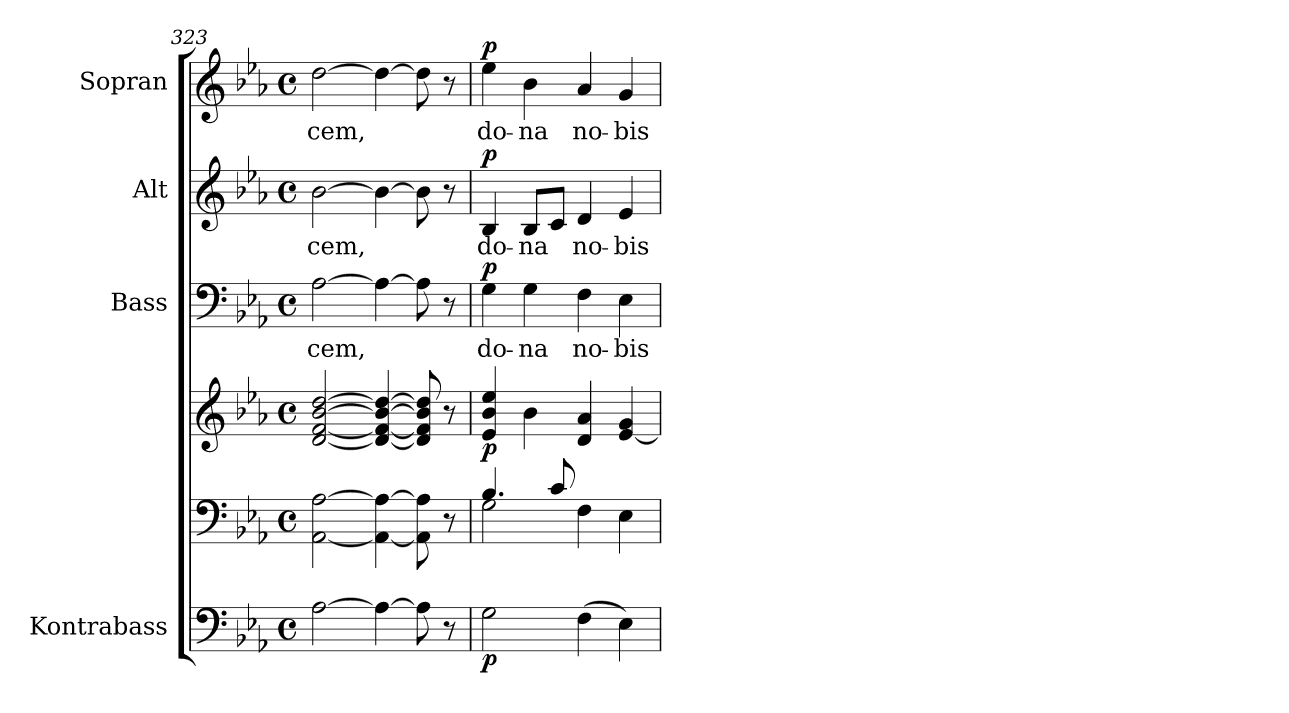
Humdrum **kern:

**kern	**dynam	**kern	**kern	**dynam	**kern	**text	**dynam	**kern	**text	**dynam	**kern	**text	**dynam
*part5	*part5	*part4	*part4	*part4	*part3	*part3	*part3	*part2	*part2	*part2	*part1	*part1	*part1
*staff6	*staff6	*staff5	*staff4	*staff4/5	*staff3	*staff3	*staff3	*staff2	*staff2	*staff2	*staff1	*staff1	*staff1
*I"Kontrabass	*	*	*	*	*I"Bass	*	*	*I"Alt	*	*	*I"Sopran	*	*
*I'Kb.	*	*	*	*	*I'B.	*	*	*I'A.	*	*	*I'S.	*	*
*clefF4	*	*clefF4	*clefG2	*	*clefF4	*	*	*clefG2	*	*	*clefG2	*	*
*ITrd7c12	*	*	*	*	*	*	*	*	*	*	*	*	*
*k[b-e-a-]	*	*k[b-e-a-]	*k[b-e-a-]	*	*k[b-e-a-]	*	*	*k[b-e-a-]	*	*	*k[b-e-a-]	*	*
*E-:	*	*E-:	*E-:	*	*E-:	*	*	*E-:	*	*	*E-:	*	*
*M4/4	*	*M4/4	*M4/4	*	*M4/4	*	*	*M4/4	*	*	*M4/4	*	*
*met(c)	*	*met(c)	*met(c)	*	*met(c)	*	*	*met(c)	*	*	*met(c)	*	*
=323	=323	=323	=323	=323	=323	=323	=323	=323	=323	=323	=323	=323	=323
!	!	!	!	!	!	!LO:LY:b	!	!	!LO:LY:b	!	!	!LO:LY:b	!
[2AA-\	.	[2AA-\ [2A-\	[2d/ [2f/ [2b-/ [2dd/	.	[2A-\	-cem,	.	[2b-\	-cem,	.	[2dd\	-cem,	.
4AA-\_	.	4AA-\_ 4A-\_	4d/_ 4f/_ 4b-/_ 4dd/_	.	4A-\_	.	.	4b-\_	.	.	4dd\_	.	.
8AA-\]	.	8AA-\] 8A-\]	8d/] 8f/] 8b-/] 8dd/]	.	8A-\]	.	.	8b-\]	.	.	8dd\]	.	.
8r	.	8r	8r	.	8r	.	.	8r	.	.	8r	.	.
=324	=324	=324	=324	=324	=324	=324	=324	=324	=324	=324	=324	=324	=324
*	*	*^	*	*	*	*	*	*	*	*	*	*	*
!	!LO:DY:b	!	!	!	!LO:DY:b	!	!LO:LY:b	!LO:DY:a	!	!LO:LY:b	!LO:DY:a	!	!LO:LY:b	!LO:DY:a
2GG\	p	4.B-/	2G\	4e-/ 4b-/ 4ee-/	p	4G\	do-	p	4B-/	do-	p	4ee-\	do-	p
!	!	!	!	!	!	!	!LO:LY:b	!	!	!LO:LY:b	!	!	!LO:LY:b	!
.	.	.	.	4b-\	.	4G\	-na	.	8B-/L	-na	.	4b-\	-na	.
.	.	8c/	.	.	.	.	.	.	8c/J	.	.	.	.	.
!	!	!	!	!	!	!	!LO:LY:b	!	!	!LO:LY:b	!	!	!LO:LY:b	!
(>4FF\	.	2ryy	4F\	4d/ 4a-/	.	4F\	no-	.	4d/	no-	.	4a-/	no-	.
!	!	!	!	!	!	!	!LO:LY:b	!	!	!LO:LY:b	!	!	!LO:LY:b	!
4EE-\)	.	.	4E-\	[4e-/ 4g/	.	4E-\	-bis	.	4e-/	-bis	.	4g/	-bis	.
*	*	*v	*v	*	*	*	*	*	*	*	*	*	*	*
=	=	=	=	=	=	=	=	=	=	=	=	=	=
*-	*-	*-	*-	*-	*-	*-	*-	*-	*-	*-	*-	*-	*-
